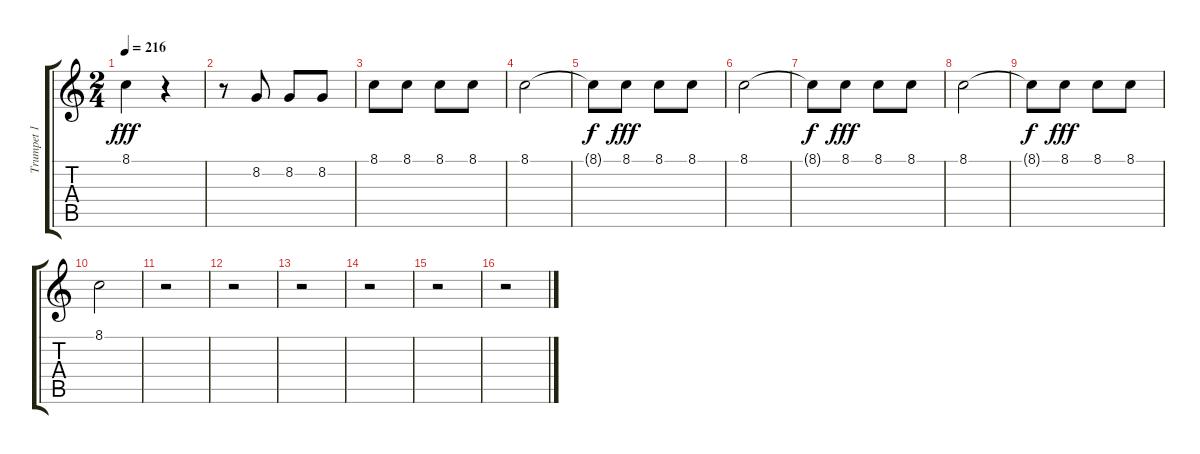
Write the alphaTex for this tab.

\track ("Trumpet 1" "Trumpet 1") {instrument trumpet}
\staff {score tabs}
\tuning (E4 B3 G3 D3 A2 E2) {hide}
\ts (2 4)
\tempo 216
\clef g2
\ks c
8.1.4{dy fff} r.4 |
r.8 8.2.8 8.2.8 8.2.8 |
8.1.8 8.1.8 8.1.8 8.1.8 |
8.1.2 |
8.1{t}.8{dy f} 8.1.8{dy fff} 8.1.8 8.1.8 |
8.1.2 |
8.1{t}.8{dy f} 8.1.8{dy fff} 8.1.8 8.1.8 |
8.1.2 |
8.1{t}.8{dy f} 8.1.8{dy fff} 8.1.8 8.1.8 |
8.1.2 |
r.2 |
r.2 |
r.2 |
r.2 |
r.2 |
r.2
